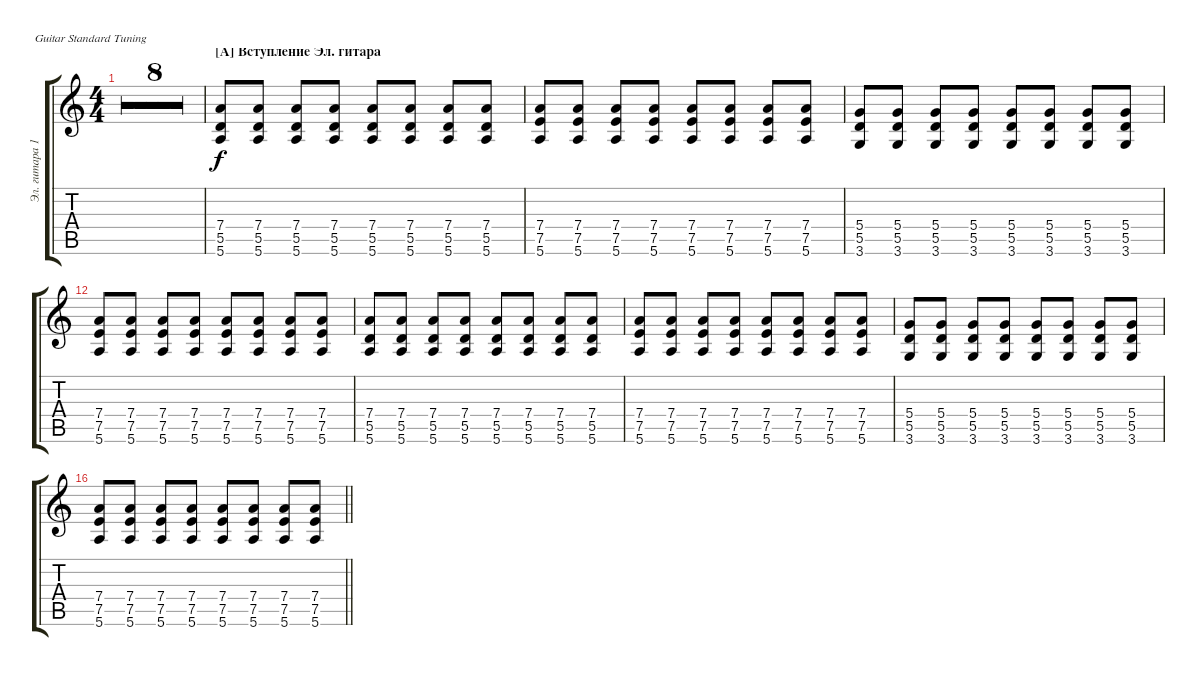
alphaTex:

\bracketExtendMode groupsimilarinstruments
\multiTrackTrackNamePolicy hidden
\firstSystemTrackNameMode fullname
\otherSystemsTrackNameMode fullname
\otherSystemsTrackNameOrientation horizontal
\defaultBarNumberDisplay FirstOfSystem
\track ("Эл. гитара 1" "E-Gt") {multiBarRest instrument distortionguitar}
\staff {score tabs}
\tuning (E4 B3 G3 D3 A2 E2)
\ts (4 4)
\beaming (8 2 2 2 2)
\tempo (110 "Moderate")
\clef g2
\ks c
r.4{dy f instrument distortionguitar} r.2{d} |
r.4 r.2{d} |
r.4 r.2{d} |
r.4 r.2{d} |
r.4 r.2{d} |
r.4 r.2{d} |
r.4 r.2{d} |
\barLineRight lightlight
r.4 r.2{d} |
\section ("A" "Вступление Эл. гитара")
(7.4 5.5 5.6).8 (7.4 5.5 5.6).8 (7.4 5.5 5.6).8 (7.4 5.5 5.6).8 (7.4 5.5 5.6).8 (7.4 5.5 5.6).8 (7.4 5.5 5.6).8 (7.4 5.5 5.6).8 |
(7.4 7.5 5.6).8 (7.4 7.5 5.6).8 (7.4 7.5 5.6).8 (7.4 7.5 5.6).8 (7.4 7.5 5.6).8 (7.4 7.5 5.6).8 (7.4 7.5 5.6).8 (7.4 7.5 5.6).8 |
(5.4 5.5 3.6).8 (5.4 5.5 3.6).8 (5.4 5.5 3.6).8 (5.4 5.5 3.6).8 (5.4 5.5 3.6).8 (5.4 5.5 3.6).8 (5.4 5.5 3.6).8 (5.4 5.5 3.6).8 |
(7.4 7.5 5.6).8 (7.4 7.5 5.6).8 (7.4 7.5 5.6).8 (7.4 7.5 5.6).8 (7.4 7.5 5.6).8 (7.4 7.5 5.6).8 (7.4 7.5 5.6).8 (7.4 7.5 5.6).8 |
(7.4 5.5 5.6).8 (7.4 5.5 5.6).8 (7.4 5.5 5.6).8 (7.4 5.5 5.6).8 (7.4 5.5 5.6).8 (7.4 5.5 5.6).8 (7.4 5.5 5.6).8 (7.4 5.5 5.6).8 |
(7.4 7.5 5.6).8 (7.4 7.5 5.6).8 (7.4 7.5 5.6).8 (7.4 7.5 5.6).8 (7.4 7.5 5.6).8 (7.4 7.5 5.6).8 (7.4 7.5 5.6).8 (7.4 7.5 5.6).8 |
(5.4 5.5 3.6).8 (5.4 5.5 3.6).8 (5.4 5.5 3.6).8 (5.4 5.5 3.6).8 (5.4 5.5 3.6).8 (5.4 5.5 3.6).8 (5.4 5.5 3.6).8 (5.4 5.5 3.6).8 |
\barLineRight lightlight
(7.4 7.5 5.6).8 (7.4 7.5 5.6).8 (7.4 7.5 5.6).8 (7.4 7.5 5.6).8 (7.4 7.5 5.6).8 (7.4 7.5 5.6).8 (7.4 7.5 5.6).8 (7.4 7.5 5.6).8
